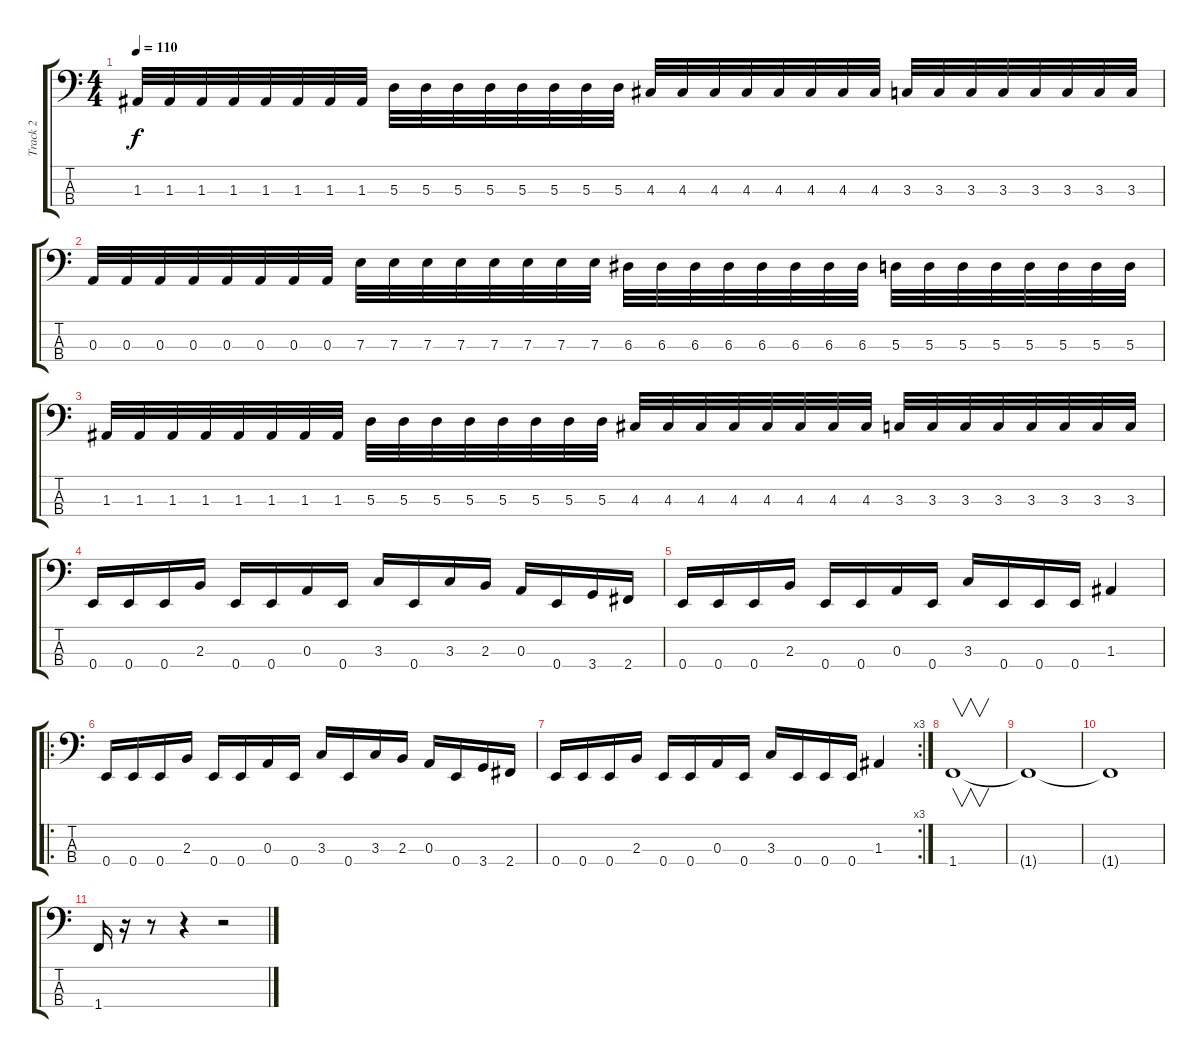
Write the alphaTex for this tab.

\track ("Track 2" "Track 2") {instrument electricbassfinger}
\staff {score tabs}
\tuning (G2 D2 A1 E1) {hide}
\ts (4 4)
\tempo 110
\clef f4
\ks c
1.3.32{dy f} 1.3.32 1.3.32 1.3.32 1.3.32 1.3.32 1.3.32 1.3.32 5.3.32 5.3.32 5.3.32 5.3.32 5.3.32 5.3.32 5.3.32 5.3.32 4.3.32 4.3.32 4.3.32 4.3.32 4.3.32 4.3.32 4.3.32 4.3.32 3.3.32 3.3.32 3.3.32 3.3.32 3.3.32 3.3.32 3.3.32 3.3.32 |
0.3.32 0.3.32 0.3.32 0.3.32 0.3.32 0.3.32 0.3.32 0.3.32 7.3.32 7.3.32 7.3.32 7.3.32 7.3.32 7.3.32 7.3.32 7.3.32 6.3.32 6.3.32 6.3.32 6.3.32 6.3.32 6.3.32 6.3.32 6.3.32 5.3.32 5.3.32 5.3.32 5.3.32 5.3.32 5.3.32 5.3.32 5.3.32 |
1.3.32 1.3.32 1.3.32 1.3.32 1.3.32 1.3.32 1.3.32 1.3.32 5.3.32 5.3.32 5.3.32 5.3.32 5.3.32 5.3.32 5.3.32 5.3.32 4.3.32 4.3.32 4.3.32 4.3.32 4.3.32 4.3.32 4.3.32 4.3.32 3.3.32 3.3.32 3.3.32 3.3.32 3.3.32 3.3.32 3.3.32 3.3.32 |
0.4.16 0.4.16 0.4.16 2.3.16 0.4.16 0.4.16 0.3.16 0.4.16 3.3.16 0.4.16 3.3.16 2.3.16 0.3.16 0.4.16 3.4.16 2.4.16 |
0.4.16 0.4.16 0.4.16 2.3.16 0.4.16 0.4.16 0.3.16 0.4.16 3.3.16 0.4.16 0.4.16 0.4.16 1.3.4 |
\ro
0.4.16 0.4.16 0.4.16 2.3.16 0.4.16 0.4.16 0.3.16 0.4.16 3.3.16 0.4.16 3.3.16 2.3.16 0.3.16 0.4.16 3.4.16 2.4.16 |
\rc 3
0.4.16 0.4.16 0.4.16 2.3.16 0.4.16 0.4.16 0.3.16 0.4.16 3.3.16 0.4.16 0.4.16 0.4.16 1.3.4 |
1.4.1{v} |
1.4{t}.1 |
1.4{t}.1 |
1.4.16 r.16 r.8 r.4 r.2
